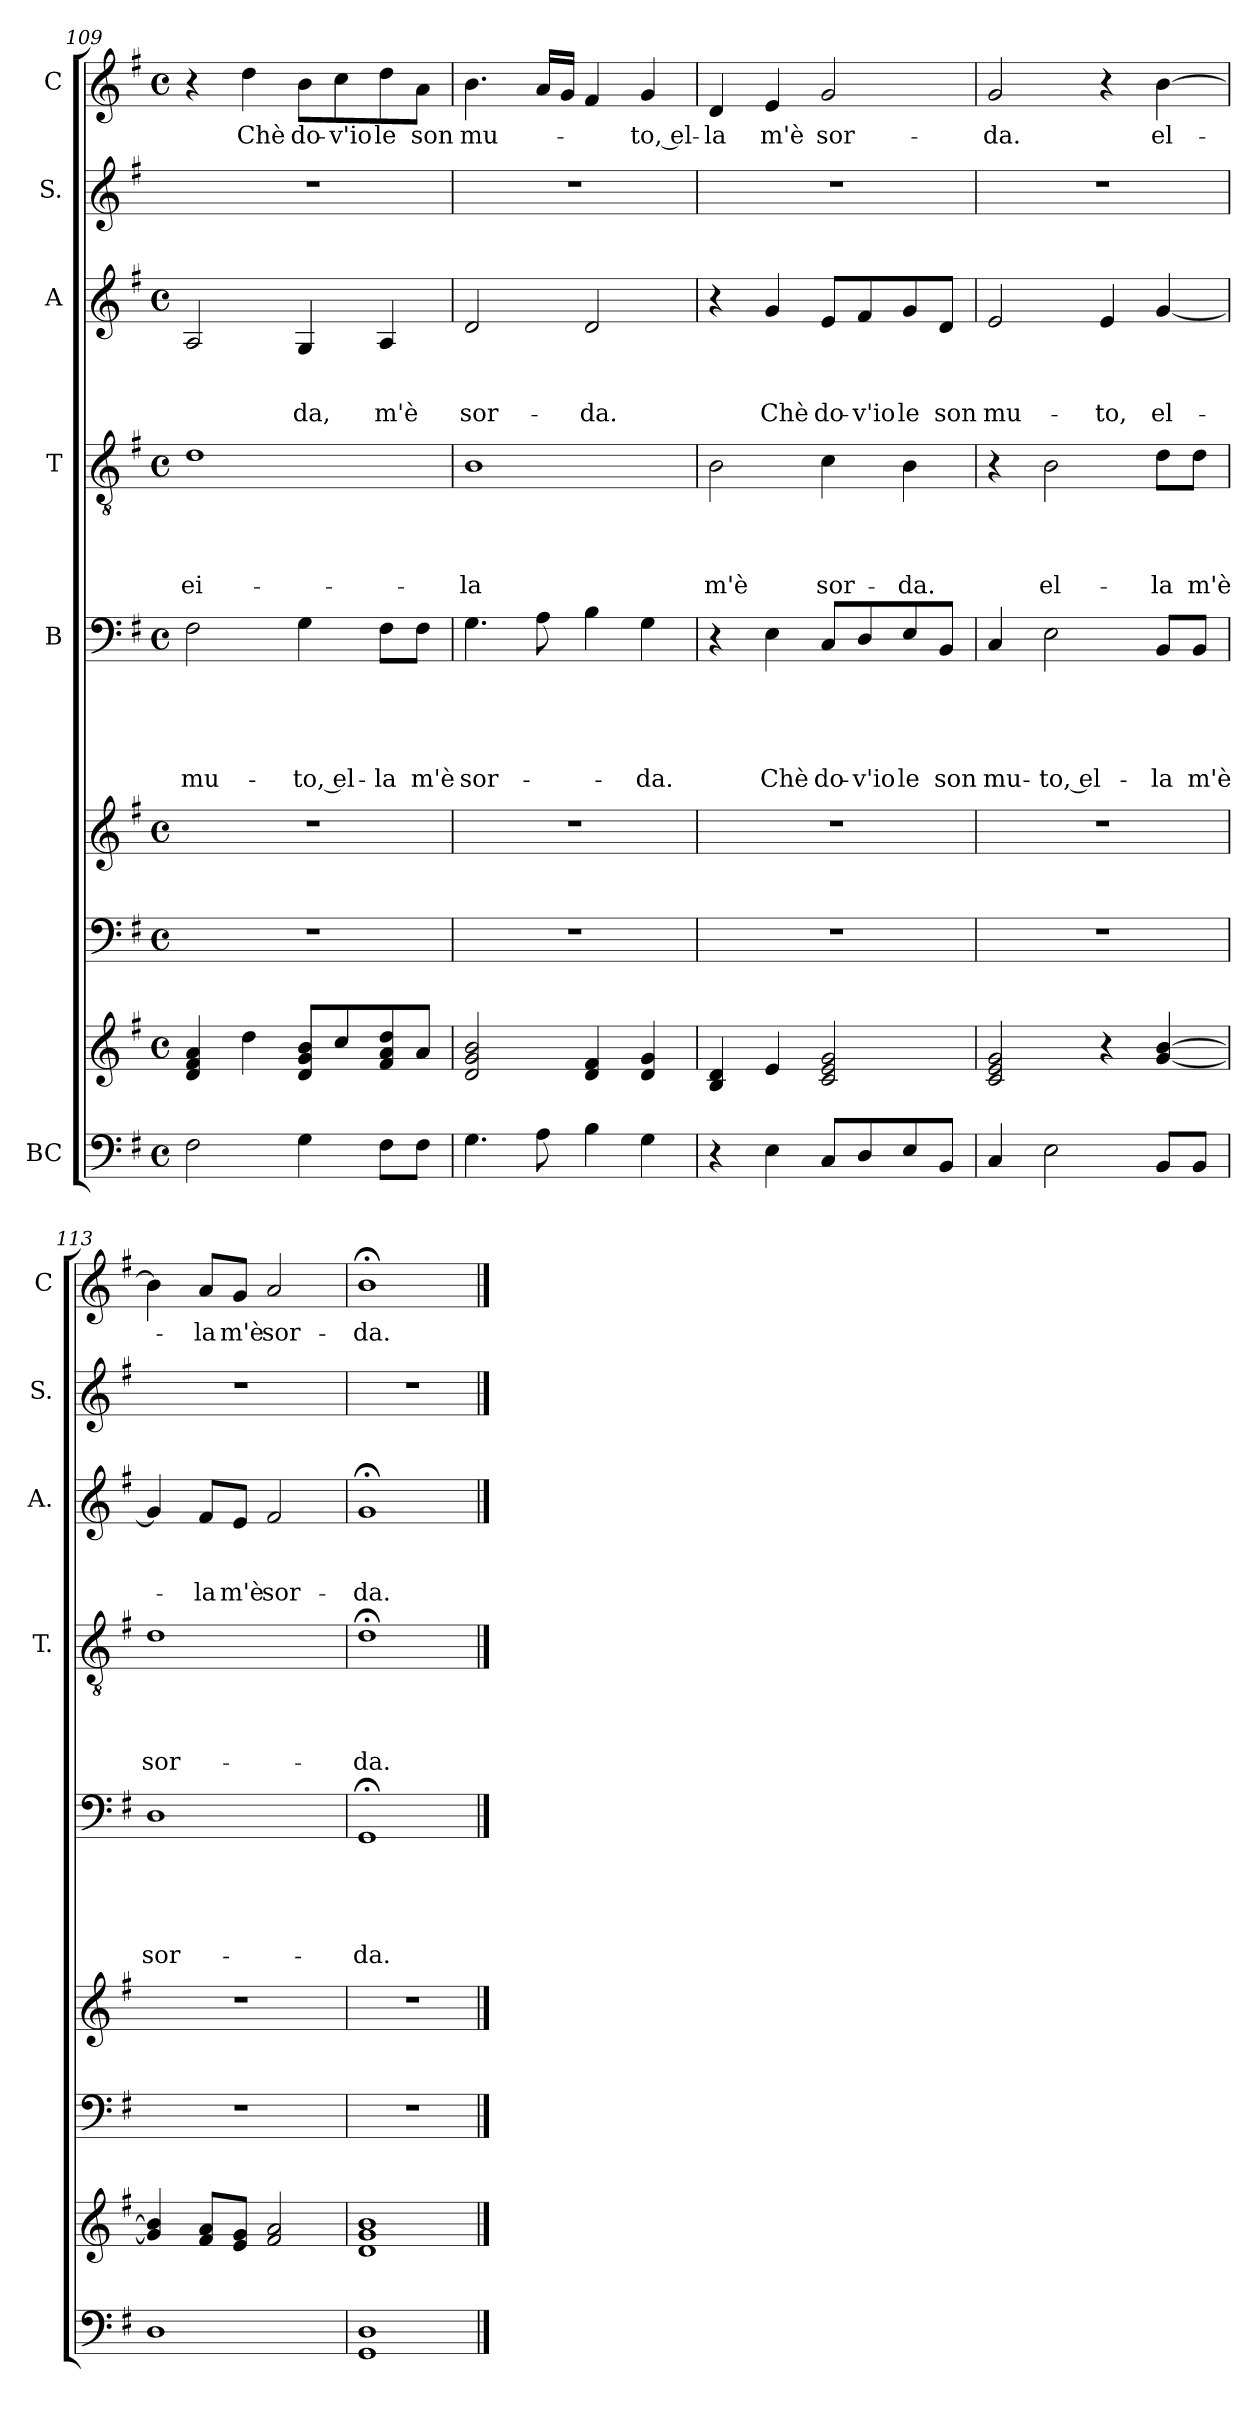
**kern	**kern	**kern	**kern	**kern	**text	**text	**text	**text	**text	**kern	**text	**text	**text	**text	**kern	**text	**text	**text	**kern	**kern	**text
*part8	*part8	*part7	*part6	*part5	*part5	*part5	*part5	*part5	*part5	*part4	*part4	*part4	*part4	*part4	*part3	*part3	*part3	*part3	*part2	*part1	*part1
*staff9	*staff8	*staff7	*staff6	*staff5	*staff5	*staff5	*staff5	*staff5	*staff5	*staff4	*staff4	*staff4	*staff4	*staff4	*staff3	*staff3	*staff3	*staff3	*staff2	*staff1	*staff1
*I"BC	*	*	*	*I"B	*	*	*	*	*	*I"T	*	*	*	*	*I"A	*	*	*	*I"S.	*I"C	*
*	*	*	*	*	*	*	*	*	*	*I'T.	*	*	*	*	*I'A.	*	*	*	*I'S.	*I'C	*
*clefF4	*clefG2	*clefF4	*clefG2	*clefF4	*	*	*	*	*	*clefGv2	*	*	*	*	*clefG2	*	*	*	*clefG2	*clefG2	*
*k[f#]	*k[f#]	*k[f#]	*k[f#]	*k[f#]	*	*	*	*	*	*k[f#]	*	*	*	*	*k[f#]	*	*	*	*k[f#]	*k[f#]	*
*G:	*G:	*G:	*G:	*G:	*	*	*	*	*	*G:	*	*	*	*	*G:	*	*	*	*G:	*G:	*
*M4/4	*M4/4	*M4/4	*M4/4	*M4/4	*	*	*	*	*	*M4/4	*	*	*	*	*M4/4	*	*	*	*	*M4/4	*
*met(c)	*met(c)	*met(c)	*met(c)	*met(c)	*	*	*	*	*	*met(c)	*	*	*	*	*met(c)	*	*	*	*	*met(c)	*
=109	=109	=109	=109	=109	=109	=109	=109	=109	=109	=109	=109	=109	=109	=109	=109	=109	=109	=109	=109	=109	=109
!	!	!	!	!	!	!	!	!	!LO:LY:b	!	!	!	!	!LO:LY:b	!	!	!	!	!	!	!
2F#\	4d/ 4f#/ 4a/	1r	1r	2F#\	.	.	.	.	mu-	1d	.	.	.	ei-	2A/	.	.	.	1r	4r	.
!	!	!	!	!	!	!	!	!	!	!	!	!	!	!	!	!	!	!	!	!	!LO:LY:b
.	4dd\	.	.	.	.	.	.	.	.	.	.	.	.	.	.	.	.	.	.	4dd\	Chè
!	!	!	!	!	!	!	!	!	!LO:LY:b:rj	!	!	!	!	!	!	!	!	!LO:LY:b	!	!	!LO:LY:b
4G\	8d/ 8g/ 8b/L	.	.	4G\	.	.	.	.	-to, el-	.	.	.	.	.	4G/	.	.	-da,	.	8b\L	do-
!	!	!	!	!	!	!	!	!	!	!	!	!	!	!	!	!	!	!	!	!	!LO:LY:b
.	8cc/	.	.	.	.	.	.	.	.	.	.	.	.	.	.	.	.	.	.	8cc\	-v'io
!	!	!	!	!	!	!	!	!	!LO:LY:b	!	!	!	!	!	!	!	!	!LO:LY:b	!	!	!LO:LY:b
8F#\L	8f#/ 8a/ 8dd/	.	.	8F#\L	.	.	.	.	-la	.	.	.	.	.	4A/	.	.	m'è	.	8dd\	le
!	!	!	!	!	!	!	!	!	!LO:LY:b	!	!	!	!	!	!	!	!	!	!	!	!LO:LY:b
8F#\J	8a/J	.	.	8F#\J	.	.	.	.	m'è	.	.	.	.	.	.	.	.	.	.	8a\J	son
=110	=110	=110	=110	=110	=110	=110	=110	=110	=110	=110	=110	=110	=110	=110	=110	=110	=110	=110	=110	=110	=110
!	!	!	!	!	!	!	!	!	!LO:LY:b	!	!	!	!	!LO:LY:b	!	!	!	!LO:LY:b	!	!	!LO:LY:b
4.G\	2d/ 2g/ 2b/	1r	1r	4.G\	.	.	.	.	sor-	1B	.	.	.	-la	2d/	.	.	sor-	1r	4.b\	mu-
8A\	.	.	.	8A\	.	.	.	.	.	.	.	.	.	.	.	.	.	.	.	16a/LL	.
.	.	.	.	.	.	.	.	.	.	.	.	.	.	.	.	.	.	.	.	16g/JJ	.
!	!	!	!	!	!	!	!	!	!	!	!	!	!	!	!	!	!	!LO:LY:b	!	!	!
4B\	4d/ 4f#/	.	.	4B\	.	.	.	.	.	.	.	.	.	.	2d/	.	.	-da.	.	4f#/	.
!	!	!	!	!	!	!	!	!	!LO:LY:b	!	!	!	!	!	!	!	!	!	!	!	!LO:LY:b:rj
4G\	4d/ 4g/	.	.	4G\	.	.	.	.	-da.	.	.	.	.	.	.	.	.	.	.	4g/	-to, el-
!!LO:PB:g=z
=111	=111	=111	=111	=111	=111	=111	=111	=111	=111	=111	=111	=111	=111	=111	=111	=111	=111	=111	=111	=111	=111
!	!	!	!	!	!	!	!	!	!	!	!	!	!	!LO:LY:b	!	!	!	!	!	!	!LO:LY:b
4r	4B/ 4d/	1r	1r	4r	.	.	.	.	.	2B\	.	.	.	m'è	4r	.	.	.	1r	4d/	-la
!	!	!	!	!	!	!	!	!	!LO:LY:b	!	!	!	!	!	!	!	!	!LO:LY:b	!	!	!LO:LY:b
4E\	4e/	.	.	4E\	.	.	.	.	Chè	.	.	.	.	.	4g/	.	.	Chè	.	4e/	m'è
!	!	!	!	!	!	!	!	!	!LO:LY:b	!	!	!	!	!LO:LY:b	!	!	!	!LO:LY:b	!	!	!LO:LY:b
8C/L	2c/ 2e/ 2g/	.	.	8C/L	.	.	.	.	do-	4c\	.	.	.	sor-	8e/L	.	.	do-	.	2g/	sor-
!	!	!	!	!	!	!	!	!	!LO:LY:b	!	!	!	!	!	!	!	!	!LO:LY:b	!	!	!
8D/	.	.	.	8D/	.	.	.	.	-v'io	.	.	.	.	.	8f#/	.	.	-v'io	.	.	.
!	!	!	!	!	!	!	!	!	!LO:LY:b	!	!	!	!	!LO:LY:b	!	!	!	!LO:LY:b	!	!	!
8E/	.	.	.	8E/	.	.	.	.	le	4B\	.	.	.	-da.	8g/	.	.	le	.	.	.
!	!	!	!	!	!	!	!	!	!LO:LY:b	!	!	!	!	!	!	!	!	!LO:LY:b	!	!	!
8BB/J	.	.	.	8BB/J	.	.	.	.	son	.	.	.	.	.	8d/J	.	.	son	.	.	.
=112	=112	=112	=112	=112	=112	=112	=112	=112	=112	=112	=112	=112	=112	=112	=112	=112	=112	=112	=112	=112	=112
!	!	!	!	!	!	!	!	!	!LO:LY:b	!	!	!	!	!	!	!	!	!LO:LY:b	!	!	!LO:LY:b
4C/	2c/ 2e/ 2g/	1r	1r	4C/	.	.	.	.	mu-	4r	.	.	.	.	2e/	.	.	mu-	1r	2g/	-da.
!	!	!	!	!	!	!	!	!	!LO:LY:b:rj	!	!	!	!	!LO:LY:b	!	!	!	!	!	!	!
2E\	.	.	.	2E\	.	.	.	.	-to, el-	2B\	.	.	.	el-	.	.	.	.	.	.	.
!	!	!	!	!	!	!	!	!	!	!	!	!	!	!	!	!	!	!LO:LY:b	!	!	!
.	4r	.	.	.	.	.	.	.	.	.	.	.	.	.	4e/	.	.	-to,	.	4r	.
!	!	!	!	!	!	!	!	!	!LO:LY:b	!	!	!	!	!LO:LY:b	!	!	!	!LO:LY:b	!	!	!LO:LY:b
8BB/L	[<4g/ [>4b/	.	.	8BB/L	.	.	.	.	-la	8d\L	.	.	.	-la	[<4g/	.	.	el-	.	[>4b\	el-
!	!	!	!	!	!	!	!	!	!LO:LY:b	!	!	!	!	!LO:LY:b	!	!	!	!	!	!	!
8BB/J	.	.	.	8BB/J	.	.	.	.	m'è	8d\J	.	.	.	m'è	.	.	.	.	.	.	.
=113	=113	=113	=113	=113	=113	=113	=113	=113	=113	=113	=113	=113	=113	=113	=113	=113	=113	=113	=113	=113	=113
!	!	!	!	!	!	!	!	!	!LO:LY:b	!	!	!	!	!LO:LY:b	!	!	!	!	!	!	!
1D	4g/] 4b/]	1r	1r	1D	.	.	.	.	sor-	1d	.	.	.	sor-	4g/]	.	.	.	1r	4b\]	.
!	!	!	!	!	!	!	!	!	!	!	!	!	!	!	!	!	!	!LO:LY:b	!	!	!LO:LY:b
.	8f#/ 8a/L	.	.	.	.	.	.	.	.	.	.	.	.	.	8f#/L	.	.	-la	.	8a/L	-la
!	!	!	!	!	!	!	!	!	!	!	!	!	!	!	!	!	!	!LO:LY:b	!	!	!LO:LY:b
.	8e/ 8g/J	.	.	.	.	.	.	.	.	.	.	.	.	.	8e/J	.	.	m'è	.	8g/J	m'è
!	!	!	!	!	!	!	!	!	!	!	!	!	!	!	!	!	!	!LO:LY:b	!	!	!LO:LY:b
.	2f#/ 2a/	.	.	.	.	.	.	.	.	.	.	.	.	.	2f#/	.	.	sor-	.	2a/	sor-
=114	=114	=114	=114	=114	=114	=114	=114	=114	=114	=114	=114	=114	=114	=114	=114	=114	=114	=114	=114	=114	=114
!	!	!	!	!	!	!	!	!	!LO:LY:b	!	!	!	!	!LO:LY:b	!	!	!	!LO:LY:b	!	!	!LO:LY:b
1GG 1D	1d 1g 1b	1r	1r	1GG;	.	.	.	.	-da.	1d;<	.	.	.	-da.	1g;	.	.	-da.	1r	1b;<	-da.
==	==	==	==	==	==	==	==	==	==	==	==	==	==	==	==	==	==	==	==	==	==
*-	*-	*-	*-	*-	*-	*-	*-	*-	*-	*-	*-	*-	*-	*-	*-	*-	*-	*-	*-	*-	*-
